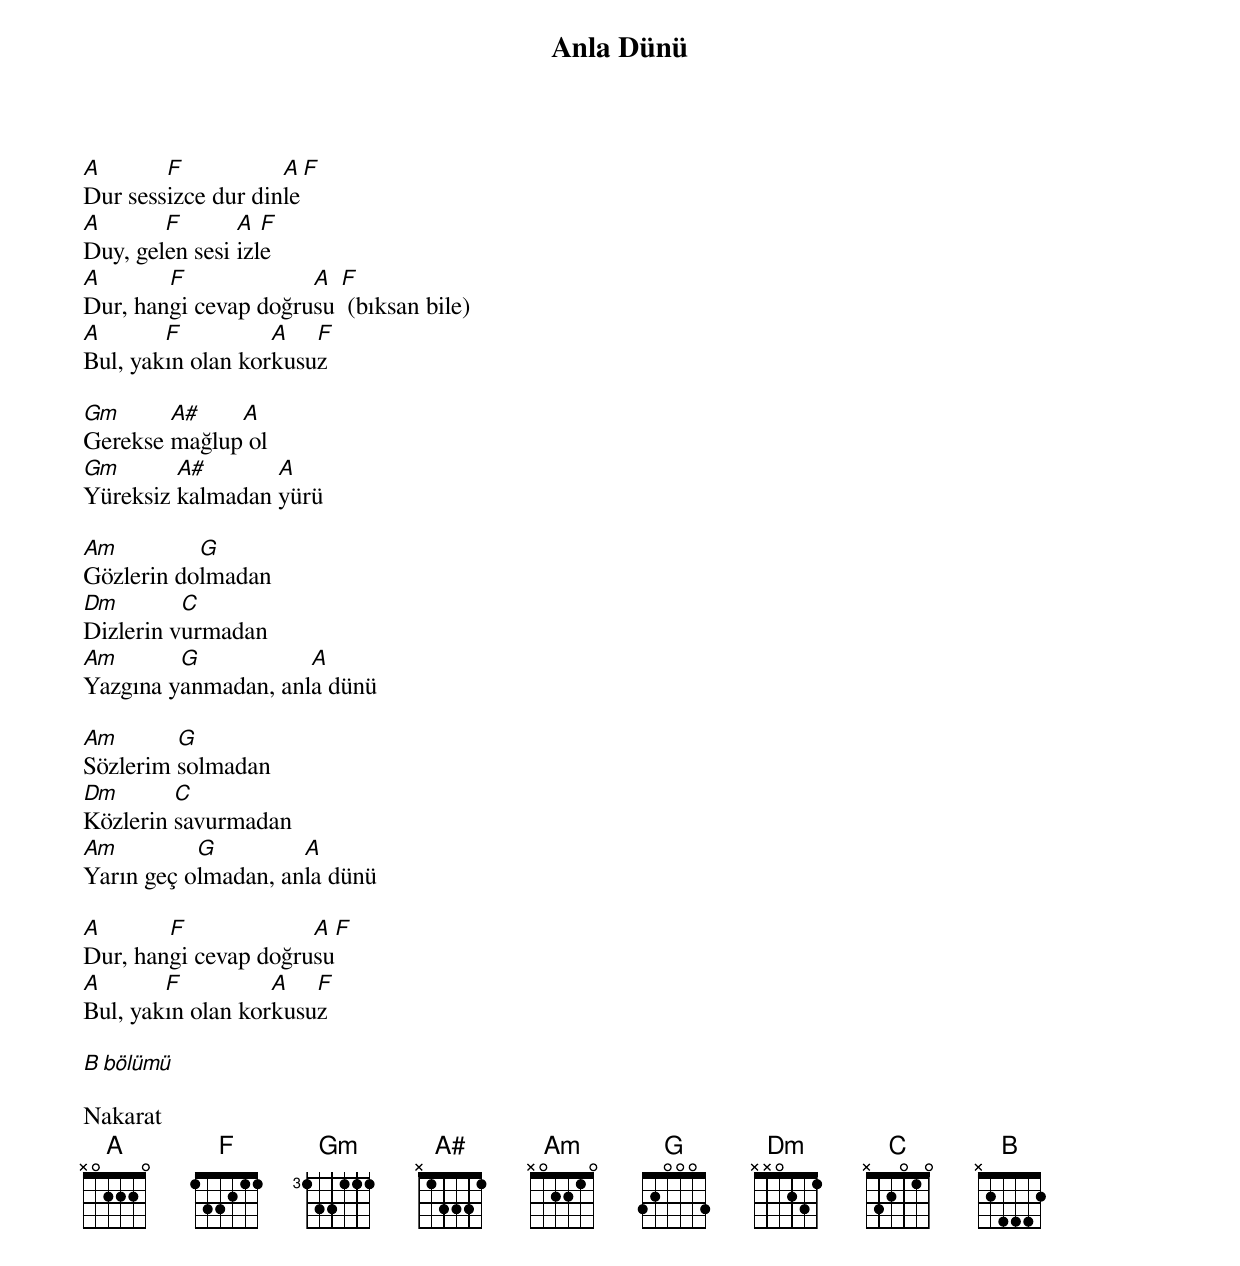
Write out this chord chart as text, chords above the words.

{title: Anla Dünü}
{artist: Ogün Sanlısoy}

A       F           A  F
Dur sessizce dur dinle
A       F       A  F
Duy, gelen sesi izle
A       F             A  F
Dur, hangi cevap doğrusu  (bıksan bile)
A       F          A   F
Bul, yakın olan korkusuz

Gm      A#    A
Gerekse mağlup ol
Gm       A#       A
Yüreksiz kalmadan yürü

Am         G
Gözlerin dolmadan
Dm        C
Dizlerin vurmadan
Am       G           A
Yazgına yanmadan, anla dünü

Am       G
Sözlerim solmadan
Dm       C
Közlerin savurmadan
Am         G         A
Yarın geç olmadan, anla dünü

A       F             A  F
Dur, hangi cevap doğrusu
A       F          A   F
Bul, yakın olan korkusuz

B bölümü

Nakarat
